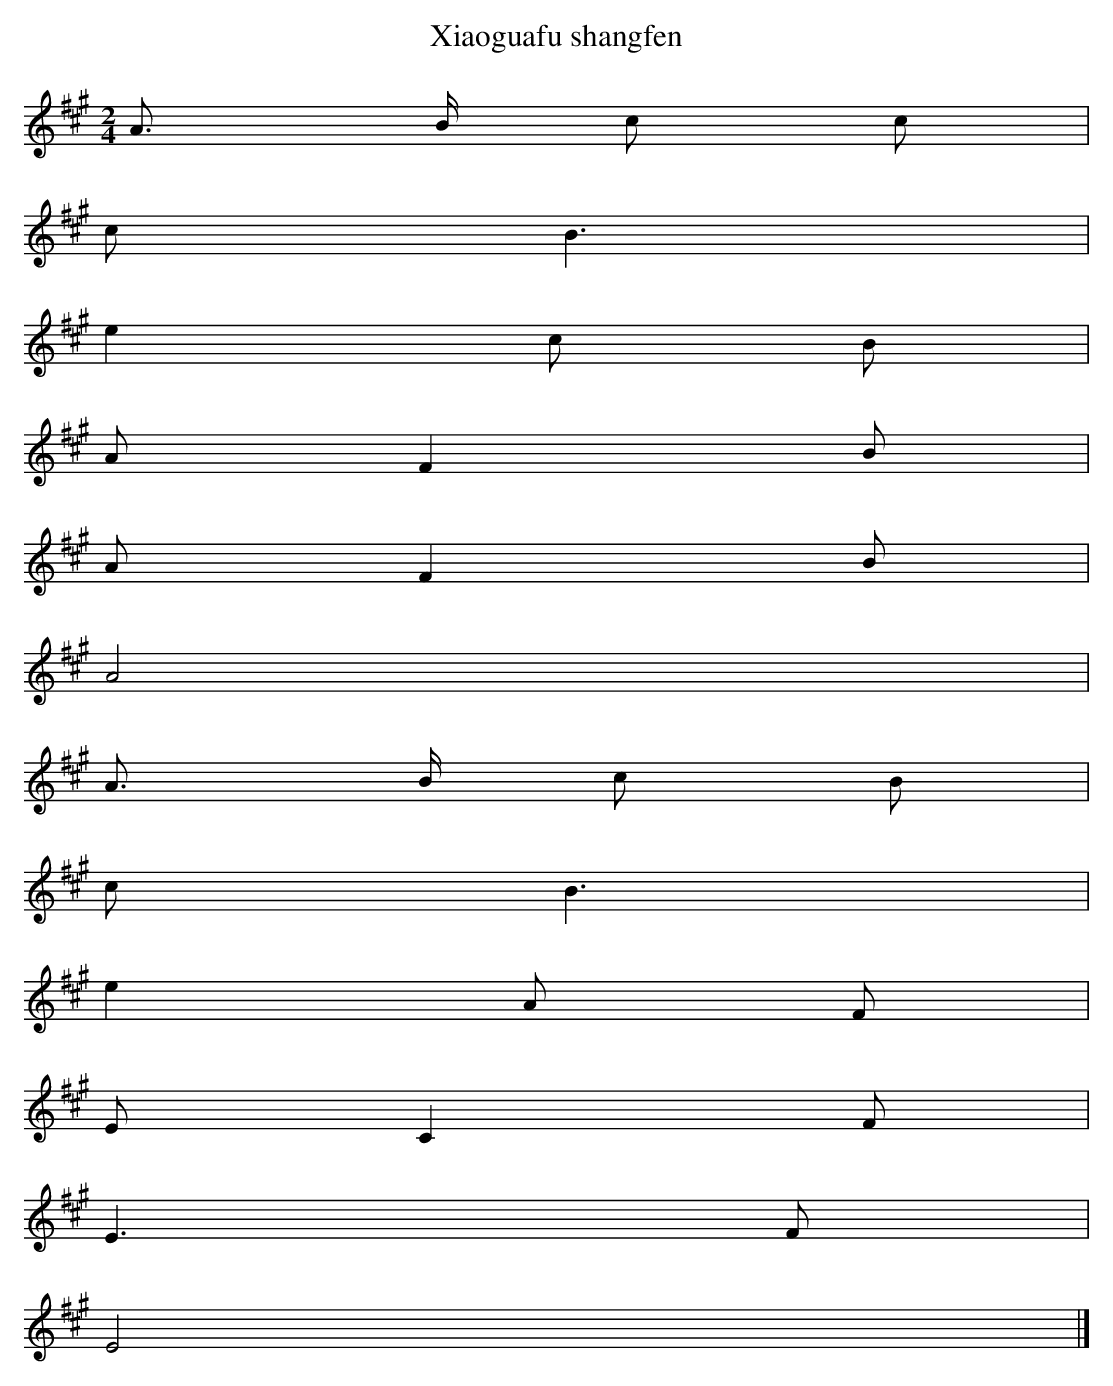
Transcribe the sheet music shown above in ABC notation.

X:1
T: Xiaoguafu shangfen
L: 1/8
M: 2/4
K: A
A> B c c [I:setbarnb 1]|
cB3 |
e2c B |
AF2B |
AF2B |
A4 |
A> B c B |
cB3 |
e2A F |
EC2F |
E3F |
E4 |]
